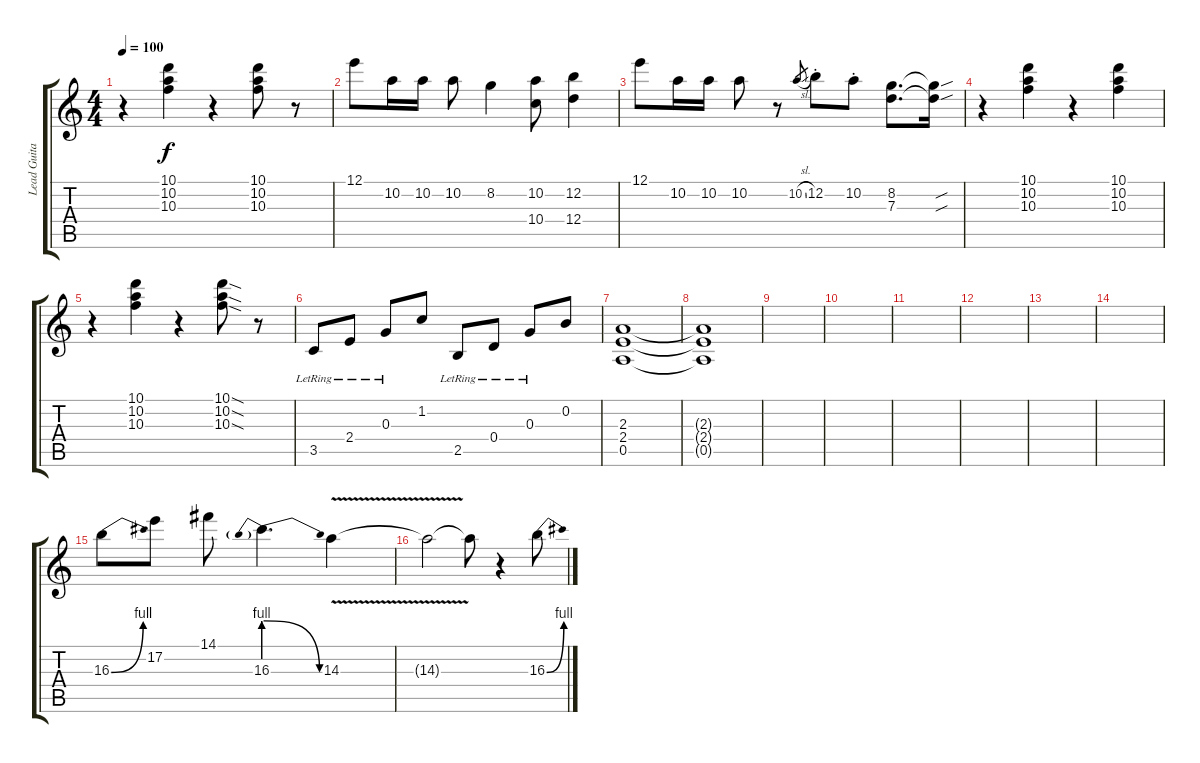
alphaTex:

\track ("Lead Guitar" "Lead Guita") {instrument overdrivenguitar}
\staff {score tabs}
\tuning (E4 B3 G3 D3 A2 E2) {hide}
\ts (4 4)
\tempo 100
\clef g2
\ks c
r.4{dy f} (10.1 10.2 10.3).4 r.4 (10.1 10.2 10.3).8 r.8 |
12.1.8 10.2.16 10.2.16 10.2.8 8.2.4 (10.2 10.4).8 (12.2 12.4).4 |
12.1.8 10.2.16 10.2.16 10.2.8 r.8 10.2{sl}.8{gr} 12.2{st}.8 10.2{st}.8 (8.2 7.3).8{d} (8.2{sou t} 7.3{sou t}).16 |
r.4 (10.1 10.2 10.3).4 r.4 (10.1 10.2 10.3).4 |
r.4 (10.1 10.2 10.3).4 r.4 (10.1{sod} 10.2{sod} 10.3{sod}).8 r.8 |
3.5{lr}.8 2.4{lr}.8 0.3{lr}.8 1.2.8 2.5{lr}.8 0.4{lr}.8 0.3{lr}.8 0.2.8 |
(2.3 2.4 0.5).1 |
(2.3{t} 2.4{t} 0.5{t}).1 |
|
|
|
|
|
|
16.3{be (bend 0 0 60 4)}.8{instrument overdrivenguitar} 17.2.8 14.1.8 16.3{be (prebendrelease 0 4 60 0)}.4{d} 14.3{v}.4 |
14.3{t}.2 14.3{t}.8 r.4 16.3{be (bend 0 0 60 4)}.8
